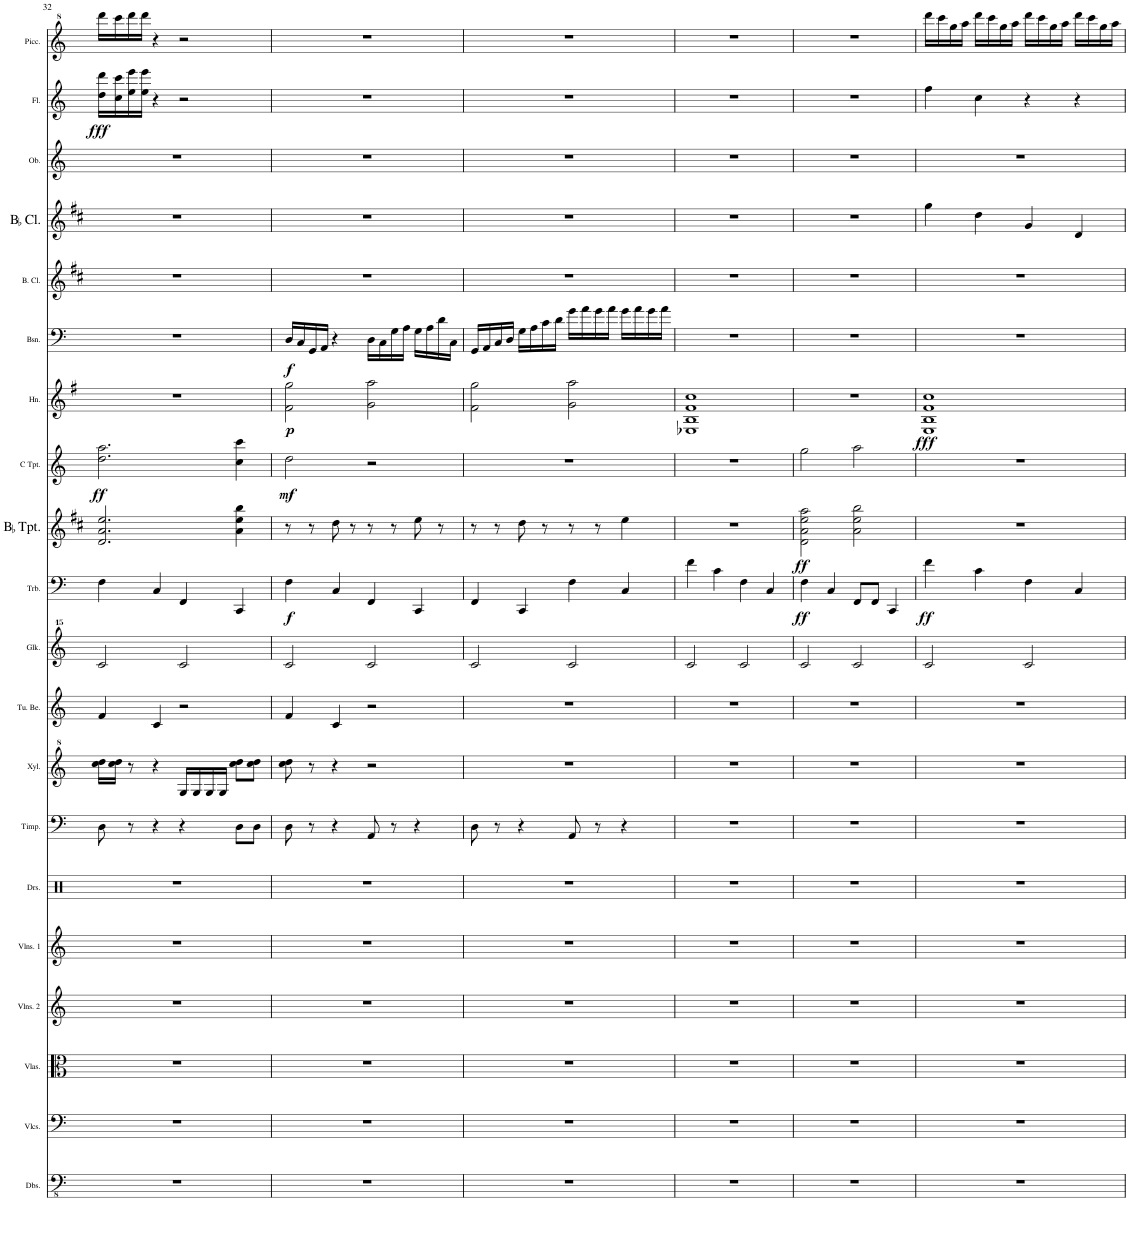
**kern	**kern	**kern	**kern	**kern	**kern	**kern	**kern	**kern	**kern	**kern	**dynam	**kern	**dynam	**kern	**dynam	**kern	**dynam	**kern	**dynam	**kern	**kern	**kern	**kern	**dynam	**kern
*part20	*part19	*part18	*part17	*part16	*part15	*part14	*part13	*part12	*part11	*part10	*part10	*part9	*part9	*part8	*part8	*part7	*part7	*part6	*part6	*part5	*part4	*part3	*part2	*part2	*part1
*staff20	*staff19	*staff18	*staff17	*staff16	*staff15	*staff14	*staff13	*staff12	*staff11	*staff10	*staff10	*staff9	*staff9	*staff8	*staff8	*staff7	*staff7	*staff6	*staff6	*staff5	*staff4	*staff3	*staff2	*staff2	*staff1
*I"Double Basses	*I"Violoncellos	*I"Violas	*I"Violins 2	*I"Violins 1	*I"Drumset	*I"Timpani	*I"Xylophone	*I"Tubular Bells	*I"Glockenspiel	*I"Trombone	*	*I"BaccidentalFlat Trumpet	*	*I"C Trumpet	*	*I"Horn	*	*I"Bassoon	*	*I"Bass Clarinet	*I"BaccidentalFlat Clarinet	*I"Oboe	*I"Flute	*	*I"Piccolo
*I'Dbs.	*I'Vlcs.	*I'Vlas.	*I'Vlns. 2	*I'Vlns. 1	*I'Drs.	*I'Timp.	*I'Xyl.	*I'Tu. Be.	*I'Glk.	*I'Trb.	*	*I'BaccidentalFlat Tpt.	*	*I'C Tpt.	*	*I'Hn.	*	*I'Bsn.	*	*I'B. Cl.	*I'BaccidentalFlat Cl.	*I'Ob.	*I'Fl.	*	*I'Picc.
!!LO:PB:g=z
*clefFv4	*clefF4	*clefC3	*clefG2	*clefG2	*clefX	*clefF4	*clefG^2	*clefG2	*clefG^^2	*clefF4	*	*clefG2	*	*clefG2	*	*clefG2	*	*clefF4	*	*clefG2	*clefG2	*clefG2	*clefG2	*	*clefG^2
*	*	*	*	*	*	*	*	*	*	*	*	*Trd1c2	*	*	*	*Trd4c7	*	*	*	*Trd8c14	*Trd1c2	*	*	*	*Trd-7c-12
*k[]	*k[]	*k[]	*k[]	*k[]	*k[]	*k[]	*k[]	*k[]	*k[]	*k[]	*	*k[f#c#]	*	*k[]	*	*k[f#]	*	*k[]	*	*k[f#c#]	*k[f#c#]	*k[]	*k[]	*	*k[]
*M4/4	*M4/4	*M4/4	*M4/4	*M4/4	*M4/4	*M4/4	*M4/4	*M4/4	*M4/4	*M4/4	*	*M4/4	*	*M4/4	*	*M4/4	*	*M4/4	*	*M4/4	*M4/4	*M4/4	*	*	*
=32	=32	=32	=32	=32	=32	=32	=32	=32	=32	=32	=32	=32	=32	=32	=32	=32	=32	=32	=32	=32	=32	=32	=32	=32	=32
!	!	!	!	!	!	!	!	!	!	!	!	!	!	!	!LO:DY:b	!	!	!	!	!	!	!	!	!LO:DY:b	!
1r	1r	1r	1r	1r	1r	8D\	16ccc\ 16ddd\LL	4f/	2ccc/	4F\	.	2.d/ 2.a/ 2.ee/	.	2.dd\ 2.aa\	ff	1r	.	1r	.	1r	1r	1r	16dd\ 16ddd\LL	fff	16dddd\LL
.	.	.	.	.	.	.	16ccc\ 16ddd\JJ	.	.	.	.	.	.	.	.	.	.	.	.	.	.	.	16cc\ 16ccc\	.	16cccc\
.	.	.	.	.	.	8r	8r	.	.	.	.	.	.	.	.	.	.	.	.	.	.	.	16ee\ 16eee\	.	16dddd\
.	.	.	.	.	.	.	.	.	.	.	.	.	.	.	.	.	.	.	.	.	.	.	16ee\ 16eee\JJ	.	16dddd\JJ
.	.	.	.	.	.	4r	4r	4c/	.	4C/	.	.	.	.	.	.	.	.	.	.	.	.	4r	.	4r
.	.	.	.	.	.	4r	16g/LL	2r	2ccc/	4FF/	.	.	.	.	.	.	.	.	.	.	.	.	2r	.	2r
.	.	.	.	.	.	.	16g/	.	.	.	.	.	.	.	.	.	.	.	.	.	.	.	.	.	.
.	.	.	.	.	.	.	16g/	.	.	.	.	.	.	.	.	.	.	.	.	.	.	.	.	.	.
.	.	.	.	.	.	.	16g/JJ	.	.	.	.	.	.	.	.	.	.	.	.	.	.	.	.	.	.
.	.	.	.	.	.	8D\L	8ccc\ 8ddd\L	.	.	4CC/	.	4a\ 4ee\ 4bb\	.	4cc\ 4ccc\	.	.	.	.	.	.	.	.	.	.	.
.	.	.	.	.	.	8D\J	8ccc\ 8ddd\J	.	.	.	.	.	.	.	.	.	.	.	.	.	.	.	.	.	.
=33	=33	=33	=33	=33	=33	=33	=33	=33	=33	=33	=33	=33	=33	=33	=33	=33	=33	=33	=33	=33	=33	=33	=33	=33	=33
!	!	!	!	!	!	!	!	!	!	!	!LO:DY:b	!	!	!	!LO:DY:b	!	!LO:DY:b	!	!LO:DY:b	!	!	!	!	!	!
1r	1r	1r	1r	1r	1r	8D\	8ccc\ 8ddd\	4f/	2ccc/	4F\	f	8r	.	2dd\	mf	2f#\ 2gg\	p	16D/LL	f	1r	1r	1r	1r	.	1r
.	.	.	.	.	.	.	.	.	.	.	.	.	.	.	.	.	.	16C/	.	.	.	.	.	.	.
.	.	.	.	.	.	8r	8r	.	.	.	.	8r	.	.	.	.	.	16GG/	.	.	.	.	.	.	.
.	.	.	.	.	.	.	.	.	.	.	.	.	.	.	.	.	.	16AA/JJ	.	.	.	.	.	.	.
.	.	.	.	.	.	4r	4r	4c/	.	4C/	.	8dd\	.	.	.	.	.	4r	.	.	.	.	.	.	.
.	.	.	.	.	.	.	.	.	.	.	.	8r	.	.	.	.	.	.	.	.	.	.	.	.	.
.	.	.	.	.	.	8AA/	2r	2r	2ccc/	4FF/	.	8r	.	2r	.	2g\ 2aa\	.	16D\LL	.	.	.	.	.	.	.
.	.	.	.	.	.	.	.	.	.	.	.	.	.	.	.	.	.	16C\	.	.	.	.	.	.	.
.	.	.	.	.	.	8r	.	.	.	.	.	8r	.	.	.	.	.	16G\	.	.	.	.	.	.	.
.	.	.	.	.	.	.	.	.	.	.	.	.	.	.	.	.	.	16A\JJ	.	.	.	.	.	.	.
.	.	.	.	.	.	4r	.	.	.	4CC/	.	8ee\	.	.	.	.	.	16G\LL	.	.	.	.	.	.	.
.	.	.	.	.	.	.	.	.	.	.	.	.	.	.	.	.	.	16A\	.	.	.	.	.	.	.
.	.	.	.	.	.	.	.	.	.	.	.	8r	.	.	.	.	.	16d\	.	.	.	.	.	.	.
.	.	.	.	.	.	.	.	.	.	.	.	.	.	.	.	.	.	16C\JJ	.	.	.	.	.	.	.
=34	=34	=34	=34	=34	=34	=34	=34	=34	=34	=34	=34	=34	=34	=34	=34	=34	=34	=34	=34	=34	=34	=34	=34	=34	=34
1r	1r	1r	1r	1r	1r	8D\	1r	1r	2ccc/	4FF/	.	8r	.	1r	.	2f#\ 2gg\	.	16GG/LL	.	1r	1r	1r	1r	.	1r
.	.	.	.	.	.	.	.	.	.	.	.	.	.	.	.	.	.	16AA/	.	.	.	.	.	.	.
.	.	.	.	.	.	8r	.	.	.	.	.	8r	.	.	.	.	.	16C/	.	.	.	.	.	.	.
.	.	.	.	.	.	.	.	.	.	.	.	.	.	.	.	.	.	16D/JJ	.	.	.	.	.	.	.
.	.	.	.	.	.	4r	.	.	.	4CC/	.	8dd\	.	.	.	.	.	16G\LL	.	.	.	.	.	.	.
.	.	.	.	.	.	.	.	.	.	.	.	.	.	.	.	.	.	16A\	.	.	.	.	.	.	.
.	.	.	.	.	.	.	.	.	.	.	.	8r	.	.	.	.	.	16c\	.	.	.	.	.	.	.
.	.	.	.	.	.	.	.	.	.	.	.	.	.	.	.	.	.	16d\JJ	.	.	.	.	.	.	.
.	.	.	.	.	.	8AA/	.	.	2ccc/	4F\	.	8r	.	.	.	2g\ 2aa\	.	16g\LL	.	.	.	.	.	.	.
.	.	.	.	.	.	.	.	.	.	.	.	.	.	.	.	.	.	16a\	.	.	.	.	.	.	.
.	.	.	.	.	.	8r	.	.	.	.	.	8r	.	.	.	.	.	16g\	.	.	.	.	.	.	.
.	.	.	.	.	.	.	.	.	.	.	.	.	.	.	.	.	.	16a\JJ	.	.	.	.	.	.	.
.	.	.	.	.	.	4r	.	.	.	4C/	.	4ee\	.	.	.	.	.	16g\LL	.	.	.	.	.	.	.
.	.	.	.	.	.	.	.	.	.	.	.	.	.	.	.	.	.	16a\	.	.	.	.	.	.	.
.	.	.	.	.	.	.	.	.	.	.	.	.	.	.	.	.	.	16g\	.	.	.	.	.	.	.
.	.	.	.	.	.	.	.	.	.	.	.	.	.	.	.	.	.	16a\JJ	.	.	.	.	.	.	.
=35	=35	=35	=35	=35	=35	=35	=35	=35	=35	=35	=35	=35	=35	=35	=35	=35	=35	=35	=35	=35	=35	=35	=35	=35	=35
1r	1r	1r	1r	1r	1r	1r	1r	1r	2ccc/	4f\	.	1r	.	1r	.	1E-X 1B 1f# 1cc	.	1r	.	1r	1r	1r	1r	.	1r
.	.	.	.	.	.	.	.	.	.	4c\	.	.	.	.	.	.	.	.	.	.	.	.	.	.	.
.	.	.	.	.	.	.	.	.	2ccc/	4F\	.	.	.	.	.	.	.	.	.	.	.	.	.	.	.
.	.	.	.	.	.	.	.	.	.	4C/	.	.	.	.	.	.	.	.	.	.	.	.	.	.	.
=36	=36	=36	=36	=36	=36	=36	=36	=36	=36	=36	=36	=36	=36	=36	=36	=36	=36	=36	=36	=36	=36	=36	=36	=36	=36
!	!	!	!	!	!	!	!	!	!	!	!LO:DY:b	!	!LO:DY:b	!	!	!	!	!	!	!	!	!	!	!	!
1r	1r	1r	1r	1r	1r	1r	1r	1r	2ccc/	4F\	ff	2d\ 2a\ 2ee\ 2aa\	ff	2gg\	.	1r	.	1r	.	1r	1r	1r	1r	.	1r
.	.	.	.	.	.	.	.	.	.	4C/	.	.	.	.	.	.	.	.	.	.	.	.	.	.	.
.	.	.	.	.	.	.	.	.	2ccc/	8FF/L	.	2a\ 2ee\ 2bb\	.	2aa\	.	.	.	.	.	.	.	.	.	.	.
.	.	.	.	.	.	.	.	.	.	8FF/J	.	.	.	.	.	.	.	.	.	.	.	.	.	.	.
.	.	.	.	.	.	.	.	.	.	4CC/	.	.	.	.	.	.	.	.	.	.	.	.	.	.	.
=37	=37	=37	=37	=37	=37	=37	=37	=37	=37	=37	=37	=37	=37	=37	=37	=37	=37	=37	=37	=37	=37	=37	=37	=37	=37
!	!	!	!	!	!	!	!	!	!	!	!LO:DY:b	!	!	!	!	!	!LO:DY:b	!	!	!	!	!	!	!	!
1r	1r	1r	1r	1r	1r	1r	1r	1r	2ccc/	4f\	ff	1r	.	1r	.	1E 1B 1f# 1cc	fff	1r	.	1r	4gg\	1r	4ff\	.	16dddd\LL
.	.	.	.	.	.	.	.	.	.	.	.	.	.	.	.	.	.	.	.	.	.	.	.	.	16cccc\
.	.	.	.	.	.	.	.	.	.	.	.	.	.	.	.	.	.	.	.	.	.	.	.	.	16ggg\
.	.	.	.	.	.	.	.	.	.	.	.	.	.	.	.	.	.	.	.	.	.	.	.	.	16aaa\JJ
.	.	.	.	.	.	.	.	.	.	4c\	.	.	.	.	.	.	.	.	.	.	4dd\	.	4cc\	.	16dddd\LL
.	.	.	.	.	.	.	.	.	.	.	.	.	.	.	.	.	.	.	.	.	.	.	.	.	16cccc\
.	.	.	.	.	.	.	.	.	.	.	.	.	.	.	.	.	.	.	.	.	.	.	.	.	16ggg\
.	.	.	.	.	.	.	.	.	.	.	.	.	.	.	.	.	.	.	.	.	.	.	.	.	16aaa\JJ
.	.	.	.	.	.	.	.	.	2ccc/	4F\	.	.	.	.	.	.	.	.	.	.	4g/	.	4r	.	16dddd\LL
.	.	.	.	.	.	.	.	.	.	.	.	.	.	.	.	.	.	.	.	.	.	.	.	.	16cccc\
.	.	.	.	.	.	.	.	.	.	.	.	.	.	.	.	.	.	.	.	.	.	.	.	.	16ggg\
.	.	.	.	.	.	.	.	.	.	.	.	.	.	.	.	.	.	.	.	.	.	.	.	.	16aaa\JJ
.	.	.	.	.	.	.	.	.	.	4C/	.	.	.	.	.	.	.	.	.	.	4d/	.	4r	.	16dddd\LL
.	.	.	.	.	.	.	.	.	.	.	.	.	.	.	.	.	.	.	.	.	.	.	.	.	16cccc\
.	.	.	.	.	.	.	.	.	.	.	.	.	.	.	.	.	.	.	.	.	.	.	.	.	16ggg\
.	.	.	.	.	.	.	.	.	.	.	.	.	.	.	.	.	.	.	.	.	.	.	.	.	16aaa\JJ
=	=	=	=	=	=	=	=	=	=	=	=	=	=	=	=	=	=	=	=	=	=	=	=	=	=
*-	*-	*-	*-	*-	*-	*-	*-	*-	*-	*-	*-	*-	*-	*-	*-	*-	*-	*-	*-	*-	*-	*-	*-	*-	*-
